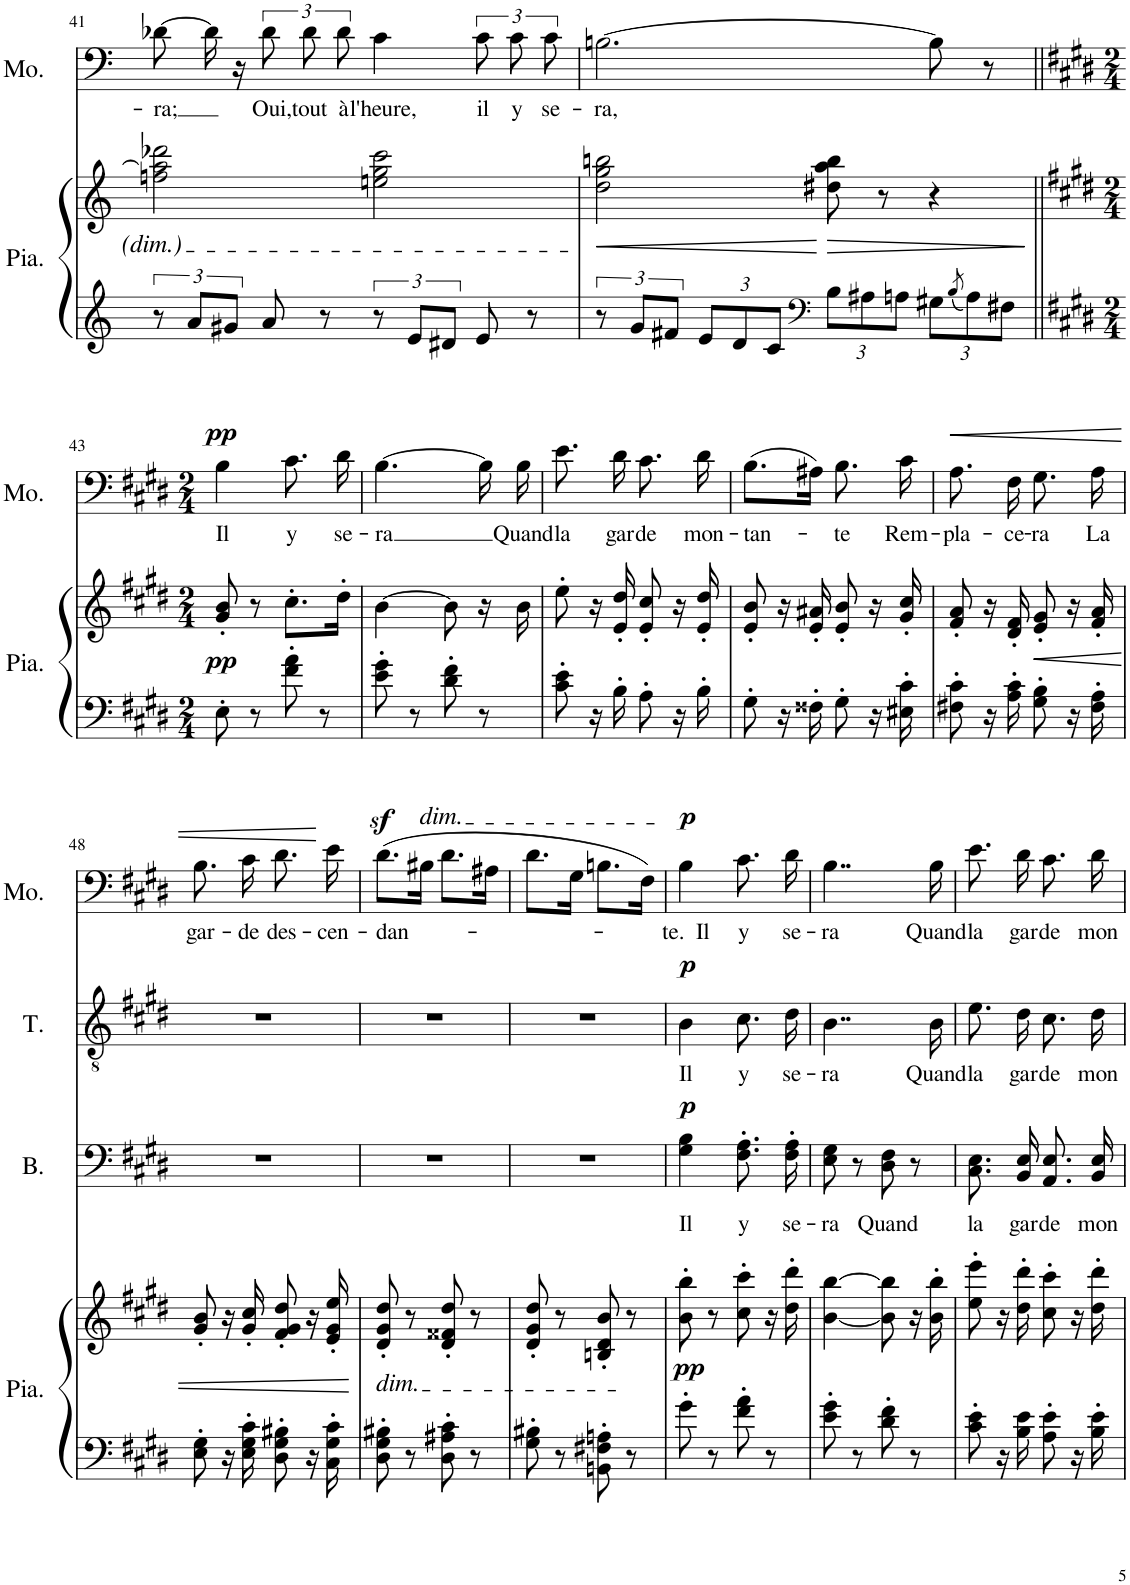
**kern	**kern	**dynam	**kern	**text	**dynam	**kern	**text	**dynam	**kern	**text	**dynam
*part4	*part4	*part4	*part3	*part3	*part3	*part2	*part2	*part2	*part1	*part1	*part1
*staff5	*staff4	*staff4/5	*staff3	*staff3	*staff3	*staff2	*staff2	*staff2	*staff1	*staff1	*staff1
*I"Piano	*	*	*I"Bass	*	*	*I"Ténor	*	*	*I"Morales	*	*
*I'Pia.	*	*	*I'B.	*	*	*I'T.	*	*	*I'Mo.	*	*
!!LO:PB:g=z
*clefG2	*clefG2	*	*clefF4	*	*	*clefGv2	*	*	*clefF4	*	*
*k[]	*k[]	*	*k[]	*	*	*k[]	*	*	*k[]	*	*
*M4/4	*M4/4	*	*M4/4	*	*	*M4/4	*	*	*M4/4	*	*
=41	=41	=41	=41	=41	=41	=41	=41	=41	=41	=41	=41
!	!	!	!	!	!	!	!	!	!	!LO:LY:b	!
12r	2ffn\ 2aa\] 2ddd-X\	.	1r	.	.	1r	.	.	[8d-X\	-ra;	.
12a/L	.	.	.	.	.	.	.	.	.	.	.
.	.	.	.	.	.	.	.	.	16d-\]	.	.
12g#X/J	.	.	.	.	.	.	.	.	.	.	.
.	.	.	.	.	.	.	.	.	16r	.	.
!	!	!	!	!	!	!	!	!	!	!LO:LY:b	!
8a/	.	.	.	.	.	.	.	.	12d-\	Oui,	.
!	!	!	!	!	!	!	!	!	!	!LO:LY:b	!
.	.	.	.	.	.	.	.	.	12d-\	tout	.
8r	.	.	.	.	.	.	.	.	.	.	.
!	!	!	!	!	!	!	!	!	!	!LO:LY:b	!
.	.	.	.	.	.	.	.	.	12d-\	à	.
!	!	!	!	!	!	!	!	!	!	!LO:LY:b	!
12r	2een\ 2gg\ 2ccc\	.	.	.	.	.	.	.	4c\	l'heure,	.
12e/L	.	.	.	.	.	.	.	.	.	.	.
12d#X/J	.	.	.	.	.	.	.	.	.	.	.
!	!	!	!	!	!	!	!	!	!	!LO:LY:b	!
8e/	.	.	.	.	.	.	.	.	12c\	il	.
!	!	!	!	!	!	!	!	!	!	!LO:LY:b	!
.	.	.	.	.	.	.	.	.	12c\	y	.
8r	.	.	.	.	.	.	.	.	.	.	.
!	!	!	!	!	!	!	!	!	!	!LO:LY:b	!
.	.	.	.	.	.	.	.	.	12c\	se-	.
=42	=42	=42	=42	=42	=42	=42	=42	=42	=42	=42	=42
!	!	!LO:HP:b	!	!	!	!	!	!	!	!LO:LY:b	!
12r	2dd\ 2gg\ 2bbn\	<	1r	.	.	1r	.	.	[2.Bn\	-ra,	.
12g/L	.	.	.	.	.	.	.	.	.	.	.
12f#X/J	.	.	.	.	.	.	.	.	.	.	.
*Xbrackettup	*	*	*	*	*	*	*	*	*	*	*
12e/L	.	.	.	.	.	.	.	.	.	.	.
12d/	.	.	.	.	.	.	.	.	.	.	.
12c/J	.	.	.	.	.	.	.	.	.	.	.
*clefF4	*	*	*	*	*	*	*	*	*	*	*
!	!	!LO:HP:n=1:b	!	!	!	!	!	!	!	!	!
12B\L	8dd#X\ 8aa\ 8bb\	[ >	.	.	.	.	.	.	.	.	.
12A#X\	.	.	.	.	.	.	.	.	.	.	.
.	8r	.	.	.	.	.	.	.	.	.	.
12An\J	.	.	.	.	.	.	.	.	.	.	.
12G#X\L	4r	.	.	.	.	.	.	.	8B\]	.	.
8qB/	.	.	.	.	.	.	.	.	.	.	.
12A\	.	.	.	.	.	.	.	.	.	.	.
.	.	.	.	.	.	.	.	.	8r	.	.
12F#X\J	.	.	.	.	.	.	.	.	.	.	.
.	.	]	.	.	.	.	.	.	.	.	.
!!LO:LB:g=z
=43||	=43||	=43||	=43||	=43||	=43||	=43||	=43||	=43||	=43||	=43||	=43||
*k[f#c#g#d#]	*k[f#c#g#d#]	*	*k[f#c#g#d#]	*	*	*k[f#c#g#d#]	*	*	*k[f#c#g#d#]	*	*
*M2/4	*M2/4	*	*M2/4	*	*	*M2/4	*	*	*M2/4	*	*
!	!	!LO:DY:b	!	!	!	!	!	!	!	!LO:LY:b	!LO:DY:a
8E'\	8g#/' 8b/'	pp	2r	.	.	2r	.	.	4B\	Il	pp
8r	8r	.	.	.	.	.	.	.	.	.	.
!	!	!	!	!	!	!	!	!	!	!LO:LY:b	!
8f#\' 8a\'	8.cc#'\L	.	.	.	.	.	.	.	8.c#\	y	.
8r	.	.	.	.	.	.	.	.	.	.	.
!	!	!	!	!	!	!	!	!	!	!LO:LY:b	!
.	16dd#'\Jk	.	.	.	.	.	.	.	16d#\	se-	.
=44	=44	=44	=44	=44	=44	=44	=44	=44	=44	=44	=44
!	!	!	!	!	!	!	!	!	!	!LO:LY:b	!
8e\' 8g#\'	[4b\	.	2r	.	.	2r	.	.	[4.B\	-ra	.
8r	.	.	.	.	.	.	.	.	.	.	.
8d#\' 8f#\'	8b\]	.	.	.	.	.	.	.	.	.	.
8r	16r	.	.	.	.	.	.	.	16B\]	.	.
!	!	!	!	!	!	!	!	!	!	!LO:LY:b	!
.	16b\	.	.	.	.	.	.	.	16B\	Quand	.
=45	=45	=45	=45	=45	=45	=45	=45	=45	=45	=45	=45
!	!	!	!	!	!	!	!	!	!	!LO:LY:b	!
8c#\' 8e\'	8ee'\	.	2r	.	.	2r	.	.	8.e\	la	.
16r	16r	.	.	.	.	.	.	.	.	.	.
!	!	!	!	!	!	!	!	!	!	!LO:LY:b	!
16B'\	16e/' 16dd#/'	.	.	.	.	.	.	.	16d#\	gar-	.
!	!	!	!	!	!	!	!	!	!	!LO:LY:b	!
8A'\	8e/' 8cc#/'	.	.	.	.	.	.	.	8.c#\	-de	.
16r	16r	.	.	.	.	.	.	.	.	.	.
!	!	!	!	!	!	!	!	!	!	!LO:LY:b	!
16B'\	16e/' 16dd#/'	.	.	.	.	.	.	.	16d#\	mon-	.
=46	=46	=46	=46	=46	=46	=46	=46	=46	=46	=46	=46
!	!	!	!	!	!	!	!	!	!	!LO:LY:b	!
8G#'\	8e/' 8b/'	.	2r	.	.	2r	.	.	(8.B\L	-tan-	.
16r	16r	.	.	.	.	.	.	.	.	.	.
16F##X'\	16e/' 16a#X/'	.	.	.	.	.	.	.	16A#X\Jk)	.	.
!	!	!	!	!	!	!	!	!	!	!LO:LY:b	!
8G#'\	8e/' 8b/'	.	.	.	.	.	.	.	8.B\	-te	.
16r	16r	.	.	.	.	.	.	.	.	.	.
!	!	!	!	!	!	!	!	!	!	!LO:LY:b	!
16E#X\' 16c#\'	16g#/' 16cc#/'	.	.	.	.	.	.	.	16c#\	Rem-	.
=47	=47	=47	=47	=47	=47	=47	=47	=47	=47	=47	=47
!	!	!	!	!	!	!	!	!	!	!LO:LY:b	!LO:HP:b
8F#X\' 8c#\'	8f#/' 8a/'	.	2r	.	.	2r	.	.	8.A\	-pla-	<
16r	16r	.	.	.	.	.	.	.	.	.	.
!	!	!	!	!	!	!	!	!	!	!LO:LY:b	!
16A\' 16c#\'	16d#/' 16f#/'	.	.	.	.	.	.	.	16F#\	-ce-	.
!	!	!LO:HP:b	!	!	!	!	!	!	!	!LO:LY:b	!
8G#\' 8B\'	8e/' 8g#/'	<	.	.	.	.	.	.	8.G#\	-ra	.
16r	16r	.	.	.	.	.	.	.	.	.	.
!	!	!	!	!	!	!	!	!	!	!LO:LY:b	!
16F#\' 16A\'	16f#/' 16a/'	.	.	.	.	.	.	.	16A\	La	.
!!LO:LB:g=z
=48	=48	=48	=48	=48	=48	=48	=48	=48	=48	=48	=48
!	!	!	!	!	!	!	!	!	!	!LO:LY:b	!
8E\' 8G#\'	8g#/' 8b/'	.	2r	.	.	2r	.	.	8.B\	gar-	.
16r	16r	.	.	.	.	.	.	.	.	.	.
!	!	!	!	!	!	!	!	!	!	!LO:LY:b	!
16E\' 16G#\' 16c#\'	16g#/' 16cc#/'	.	.	.	.	.	.	.	16c#\	-de	.
!	!	!	!	!	!	!	!	!	!	!LO:LY:b	!
8D#\' 8G#\' 8B#X\'	8f#/' 8g#/' 8dd#/'	.	.	.	.	.	.	.	8.d#\	des-	.
16r	16r	.	.	.	.	.	.	.	.	.	.
!	!	!	!	!	!	!	!	!	!	!LO:LY:b	!
16C#\' 16G#\' 16c#\'	16e/' 16g#/' 16ee/'	.	.	.	.	.	.	.	16e\	-cen-	[
.	.	[	.	.	.	.	.	.	.	.	.
=49	=49	=49	=49	=49	=49	=49	=49	=49	=49	=49	=49
!	!LO:TX:b:i:t=dim.	!	!	!	!	!	!	!	!	!	!
!	!	!	!	!	!	!	!	!	!	!LO:LY:b	!
8D#\' 8G#\' 8B#X\'	8d#/' 8g#/' 8dd#/'	.	2r	.	.	2r	.	.	(8.d#z>\L	-dan-	.
8r	8r	.	.	.	.	.	.	.	.	.	.
!	!	!	!	!	!	!	!	!	!LO:TX:a:i:t=dim.	!	!
.	.	.	.	.	.	.	.	.	16B#X\Jk	.	.
8D#\' 8A#X\' 8c#\'	8d#/' 8f##X/' 8dd#/'	.	.	.	.	.	.	.	8.d#\L	.	.
8r	8r	.	.	.	.	.	.	.	.	.	.
.	.	.	.	.	.	.	.	.	16A#X\Jk	.	.
=50	=50	=50	=50	=50	=50	=50	=50	=50	=50	=50	=50
8G#\' 8B#X\'	8d#/' 8g#/' 8dd#/'	.	2r	.	.	2r	.	.	8.d#\L	.	.
8r	8r	.	.	.	.	.	.	.	.	.	.
.	.	.	.	.	.	.	.	.	16G#\Jk	.	.
8BBn\' 8F#X\' 8An\'	8Bn/' 8d#/' 8b/'	.	.	.	.	.	.	.	8.Bn\L	.	.
8r	8r	.	.	.	.	.	.	.	.	.	.
.	.	.	.	.	.	.	.	.	16F#\Jk)	.	.
=51	=51	=51	=51	=51	=51	=51	=51	=51	=51	=51	=51
!	!	!LO:DY:b	!	!LO:LY:b	!LO:DY:a	!	!LO:LY:b	!LO:DY:a	!	!LO:LY:b	!LO:DY:a
8g#'\	8b\' 8bb\'	pp	4G#\ 4B\	Il	p	4B\	Il	p	4B\	-te. Il	p
8r	8r	.	.	.	.	.	.	.	.	.	.
!	!	!	!	!LO:LY:b	!	!	!LO:LY:b	!	!	!LO:LY:b	!
8f#\' 8a\'	8cc#\' 8ccc#\'	.	8.F#'\ 8.A'\L	y	.	8.c#\L	y	.	8.c#\	y	.
8r	16r	.	.	.	.	.	.	.	.	.	.
!	!	!	!	!LO:LY:b	!	!	!LO:LY:b	!	!	!LO:LY:b	!
.	16dd#\' 16ddd#\'	.	16F#'\ 16A'\Jk	se-	.	16d#\Jk	se-	.	16d#\	se-	.
=52	=52	=52	=52	=52	=52	=52	=52	=52	=52	=52	=52
!	!	!	!	!LO:LY:b	!	!	!LO:LY:b	!	!	!LO:LY:b	!
8e\' 8g#\'	[4b\ [4bb\	.	8E\ 8G#\	-ra	.	4..B\	-ra	.	4..B\	-ra	.
8r	.	.	8r	.	.	.	.	.	.	.	.
!	!	!	!	!LO:LY:b	!	!	!	!	!	!	!
8d#\' 8f#\'	8b\] 8bb\]	.	8D#\ 8F#\	Quand	.	.	.	.	.	.	.
8r	16r	.	8r	.	.	.	.	.	.	.	.
!	!	!	!	!	!	!	!LO:LY:b	!	!	!LO:LY:b	!
.	16b\' 16bb\'	.	.	.	.	16B\	Quand	.	16B\	Quand	.
=53	=53	=53	=53	=53	=53	=53	=53	=53	=53	=53	=53
!	!	!	!	!LO:LY:b	!	!	!LO:LY:b	!	!	!LO:LY:b	!
8c#\' 8e\'	8ee\' 8eee\'	.	8.C#\ 8.E\L	la	.	8.e\L	la	.	8.e\	la	.
16r	16r	.	.	.	.	.	.	.	.	.	.
!	!	!	!	!LO:LY:b	!	!	!LO:LY:b	!	!	!LO:LY:b	!
16B\ 16e\	16dd#\' 16ddd#\'	.	16BB\ 16E\Jk	gar-	.	16d#\Jk	gar-	.	16d#\	gar-	.
!	!	!	!	!LO:LY:b	!	!	!LO:LY:b	!	!	!LO:LY:b	!
8A\' 8e\'	8cc#\' 8ccc#\'	.	8.AA/ 8.E/L	-de	.	8.c#\L	-de	.	8.c#\	-de	.
16r	16r	.	.	.	.	.	.	.	.	.	.
!	!	!	!	!LO:LY:b	!	!	!LO:LY:b	!	!	!LO:LY:b	!
16B\' 16e\'	16dd#\' 16ddd#\'	.	16BB/ 16E/Jk	mon-	.	16d#\Jk	mon-	.	16d#\	mon-	.
=	=	=	=	=	=	=	=	=	=	=	=
*-	*-	*-	*-	*-	*-	*-	*-	*-	*-	*-	*-
